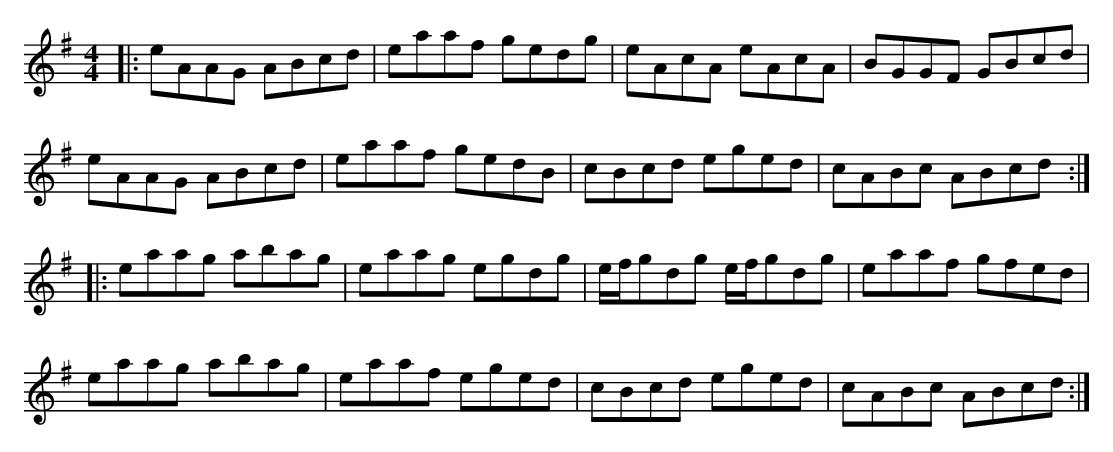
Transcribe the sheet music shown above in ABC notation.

X:1
M:4/4
K:Ador
|:eAAG ABcd|eaaf gedg|eAcA eAcA|BGGF GBcd|
eAAG ABcd|eaaf gedB|cBcd eged|cABc ABcd:|
|:eaag abag|eaag egdg|e/f/gdg e/f/gdg|eaaf gfed|
eaag abag|eaaf eged|cBcd eged|cABc ABcd:|
